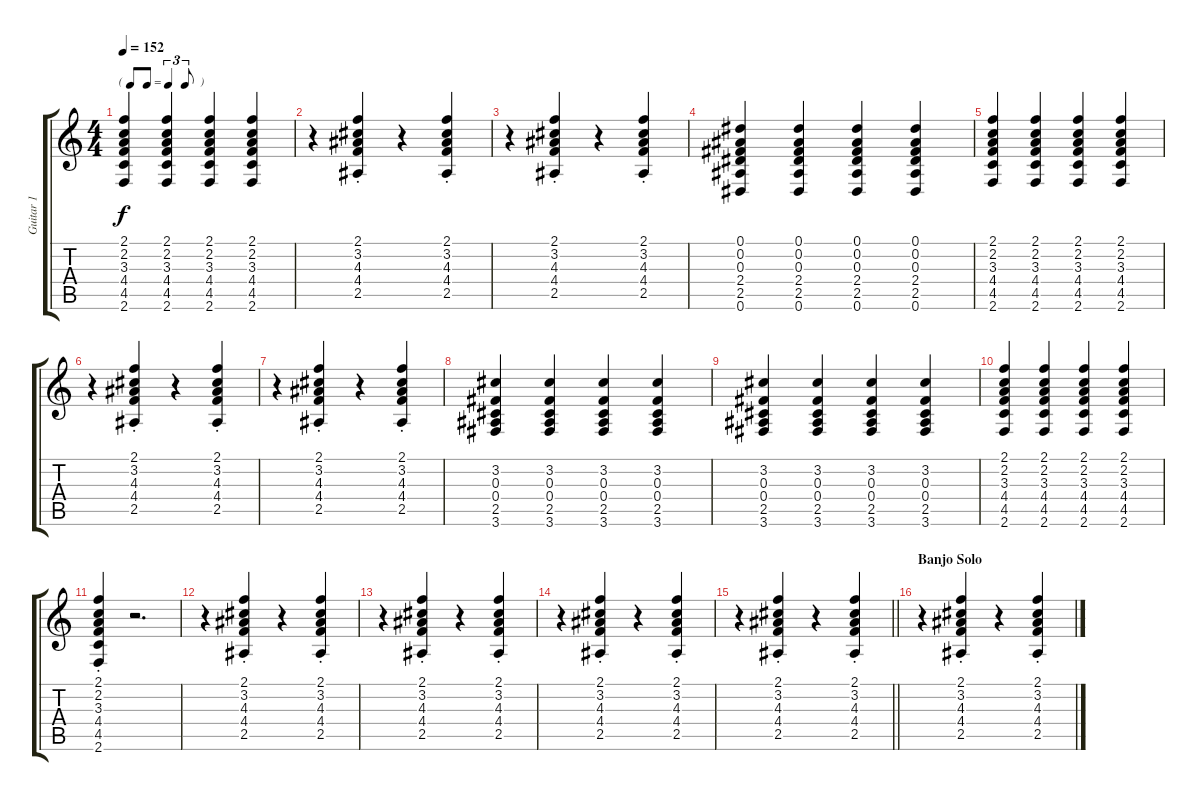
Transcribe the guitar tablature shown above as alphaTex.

\track ("Guitar 1" "Guitar 1") {instrument acousticguitarsteel}
\staff {score tabs}
\tuning (Eb4 Bb3 Gb3 Db3 Ab2 Eb2) {hide}
\ts (4 4)
\tf triplet8th
\tempo 152
\clef g2
\ks c
(2.1 2.2 3.3 4.4 4.5 2.6).4{dy f} (2.1 2.2 3.3 4.4 4.5 2.6).4 (2.1 2.2 3.3 4.4 4.5 2.6).4 (2.1 2.2 3.3 4.4 4.5 2.6).4 |
r.4 (2.1{st} 3.2{st} 4.3{st} 4.4{st} 2.5{st}).4 r.4 (2.1{st} 3.2{st} 4.3{st} 4.4{st} 2.5{st}).4 |
r.4 (2.1{st} 3.2{st} 4.3{st} 4.4{st} 2.5{st}).4 r.4 (2.1{st} 3.2{st} 4.3{st} 4.4{st} 2.5).4 |
(0.1 0.2 0.3 2.4 2.5 0.6).4 (0.1 0.2 0.3 2.4 2.5 0.6).4 (0.1 0.2 0.3 2.4 2.5 0.6).4 (0.1 0.2 0.3 2.4 2.5 0.6).4 |
(2.1 2.2 3.3 4.4 4.5 2.6).4 (2.1 2.2 3.3 4.4 4.5 2.6).4 (2.1 2.2 3.3 4.4 4.5 2.6).4 (2.1 2.2 3.3 4.4 4.5 2.6).4 |
r.4 (2.1{st} 3.2{st} 4.3{st} 4.4{st} 2.5{st}).4 r.4 (2.1{st} 3.2{st} 4.3{st} 4.4{st} 2.5{st}).4 |
r.4 (2.1{st} 3.2{st} 4.3{st} 4.4{st} 2.5{st}).4 r.4 (2.1{st} 3.2{st} 4.3{st} 4.4{st} 2.5).4 |
(3.2 0.3 0.4 2.5 3.6).4 (3.2 0.3 0.4 2.5 3.6).4 (3.2 0.3 0.4 2.5 3.6).4 (3.2 0.3 0.4 2.5 3.6).4 |
(3.2 0.3 0.4 2.5 3.6).4 (3.2 0.3 0.4 2.5 3.6).4 (3.2 0.3 0.4 2.5 3.6).4 (3.2 0.3 0.4 2.5 3.6).4 |
(2.1 2.2 3.3 4.4 4.5 2.6).4 (2.1 2.2 3.3 4.4 4.5 2.6).4 (2.1 2.2 3.3 4.4 4.5 2.6).4 (2.1 2.2 3.3 4.4 4.5 2.6).4 |
(2.1{st} 2.2{st} 3.3{st} 4.4{st} 4.5{st} 2.6{st}).4 r.2{d} |
r.4 (2.1{st} 3.2{st} 4.3{st} 4.4{st} 2.5{st}).4 r.4 (2.1{st} 3.2{st} 4.3{st} 4.4{st} 2.5{st}).4 |
r.4 (2.1{st} 3.2{st} 4.3{st} 4.4{st} 2.5{st}).4 r.4 (2.1{st} 3.2{st} 4.3{st} 4.4{st} 2.5{st}).4 |
r.4 (2.1{st} 3.2{st} 4.3{st} 4.4{st} 2.5{st}).4 r.4 (2.1{st} 3.2{st} 4.3{st} 4.4{st} 2.5{st}).4 |
\barLineRight lightlight
r.4 (2.1{st} 3.2{st} 4.3{st} 4.4{st} 2.5{st}).4 r.4 (2.1{st} 3.2{st} 4.3{st} 4.4{st} 2.5{st}).4 |
\section ("" "Banjo Solo")
r.4 (2.1{st} 3.2{st} 4.3{st} 4.4{st} 2.5{st}).4 r.4 (2.1{st} 3.2{st} 4.3{st} 4.4{st} 2.5{st}).4
